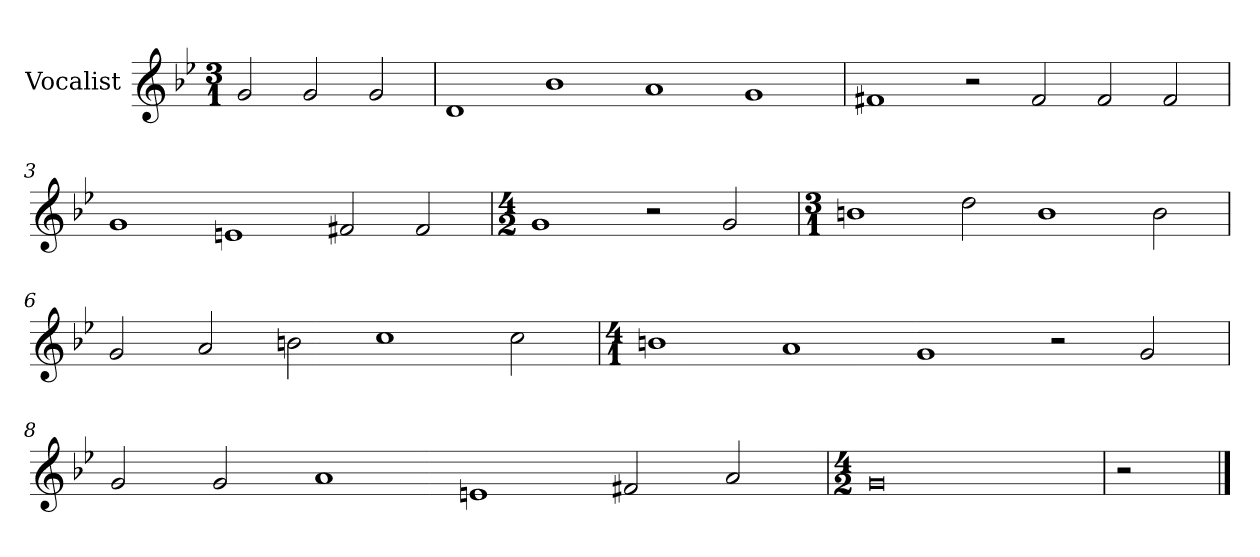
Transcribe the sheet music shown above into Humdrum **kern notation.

**kern
*part1
*staff1
*I"Vocalist
*k[b-e-]
*g:
*M3/1
=
2g
2g
2g
=1
1d
1b-
1a
1g
=2
1f#X
2r
2f#
2f#
2f#
=3
1g
1en
2f#X
2f#
=4
*M4/2
1g
2r
2g
=5
*M3/1
1bn
2dd
1b
2b
=6
2g
2a
2bn
1cc
2cc
=7
*M4/1
1bn
1a
1g
2r
2g
=8
2g
2g
1a
1en
2f#X
2a
=9
*M4/2
0g
=10
2r
==
*-
